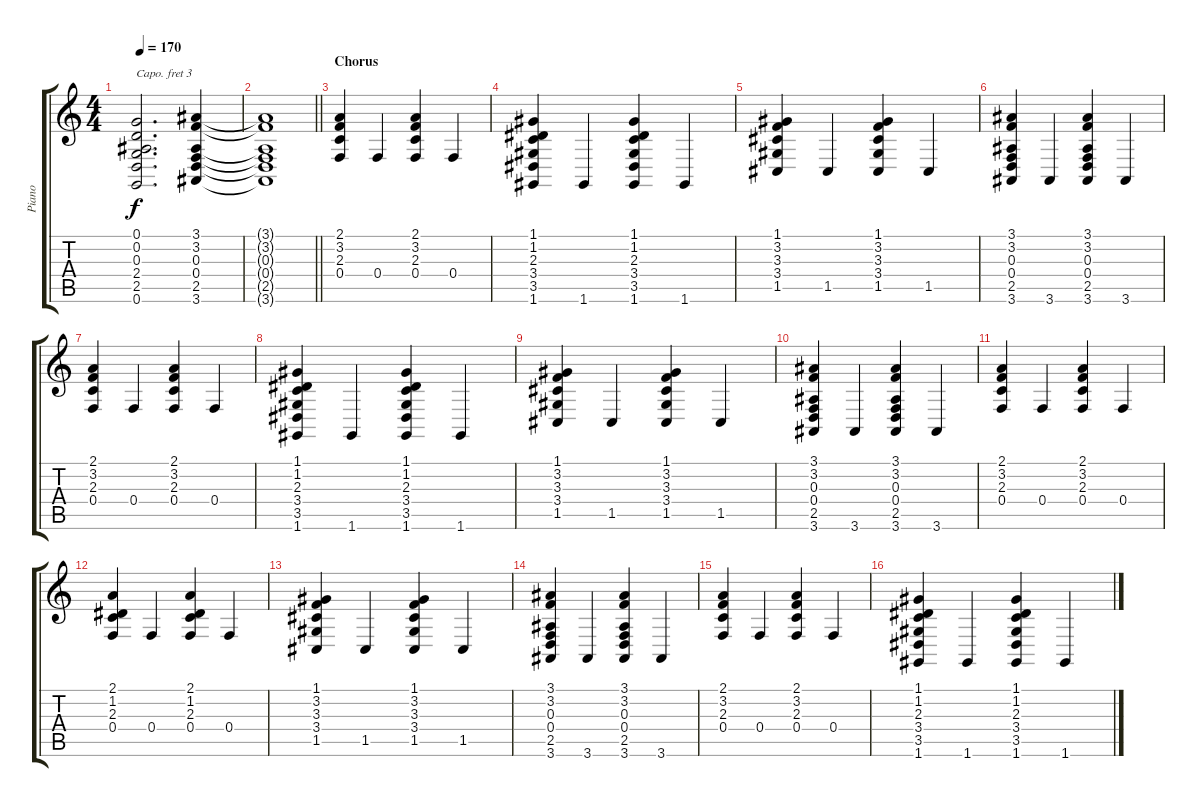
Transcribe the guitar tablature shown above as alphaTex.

\track ("Piano" "Piano") {instrument acousticgrandpiano}
\staff {score tabs}
\capo 3
\tuning (E4 B3 G3 D3 A2 E2) {hide}
\ts (4 4)
\tempo 170
\clef g2
\ks c
(0.1 0.2 0.3 2.4 2.5 0.6).2{d dy f} (3.1 3.2 0.3 0.4 2.5 3.6).4 |
\barLineRight lightlight
(3.1{t} 3.2{t} 0.3{t} 0.4{t} 2.5{t} 3.6{t}).1 |
\section ("" "Chorus")
(2.1 3.2 2.3 0.4).4 0.4.4 (2.1 3.2 2.3 0.4).4 0.4.4 |
(1.1 1.2 2.3 3.4 3.5 1.6).4 1.6.4 (1.1 1.2 2.3 3.4 3.5 1.6).4 1.6.4 |
(1.1 3.2 3.3 3.4 1.5).4 1.5.4 (1.1 3.2 3.3 3.4 1.5).4 1.5.4 |
(3.1 3.2 0.3 0.4 2.5 3.6).4 3.6.4 (3.1 3.2 0.3 0.4 2.5 3.6).4 3.6.4 |
(2.1 3.2 2.3 0.4).4 0.4.4 (2.1 3.2 2.3 0.4).4 0.4.4 |
(1.1 1.2 2.3 3.4 3.5 1.6).4 1.6.4 (1.1 1.2 2.3 3.4 3.5 1.6).4 1.6.4 |
(1.1 3.2 3.3 3.4 1.5).4 1.5.4 (1.1 3.2 3.3 3.4 1.5).4 1.5.4 |
(3.1 3.2 0.3 0.4 2.5 3.6).4 3.6.4 (3.1 3.2 0.3 0.4 2.5 3.6).4 3.6.4 |
(2.1 3.2 2.3 0.4).4 0.4.4 (2.1 3.2 2.3 0.4).4 0.4.4 |
(2.1 1.2 2.3 0.4).4 0.4.4 (2.1 1.2 2.3 0.4).4 0.4.4 |
(1.1 3.2 3.3 3.4 1.5).4 1.5.4 (1.1 3.2 3.3 3.4 1.5).4 1.5.4 |
(3.1 3.2 0.3 0.4 2.5 3.6).4 3.6.4 (3.1 3.2 0.3 0.4 2.5 3.6).4 3.6.4 |
(2.1 3.2 2.3 0.4).4 0.4.4 (2.1 3.2 2.3 0.4).4 0.4.4 |
(1.1 1.2 2.3 3.4 3.5 1.6).4 1.6.4 (1.1 1.2 2.3 3.4 3.5 1.6).4 1.6.4
